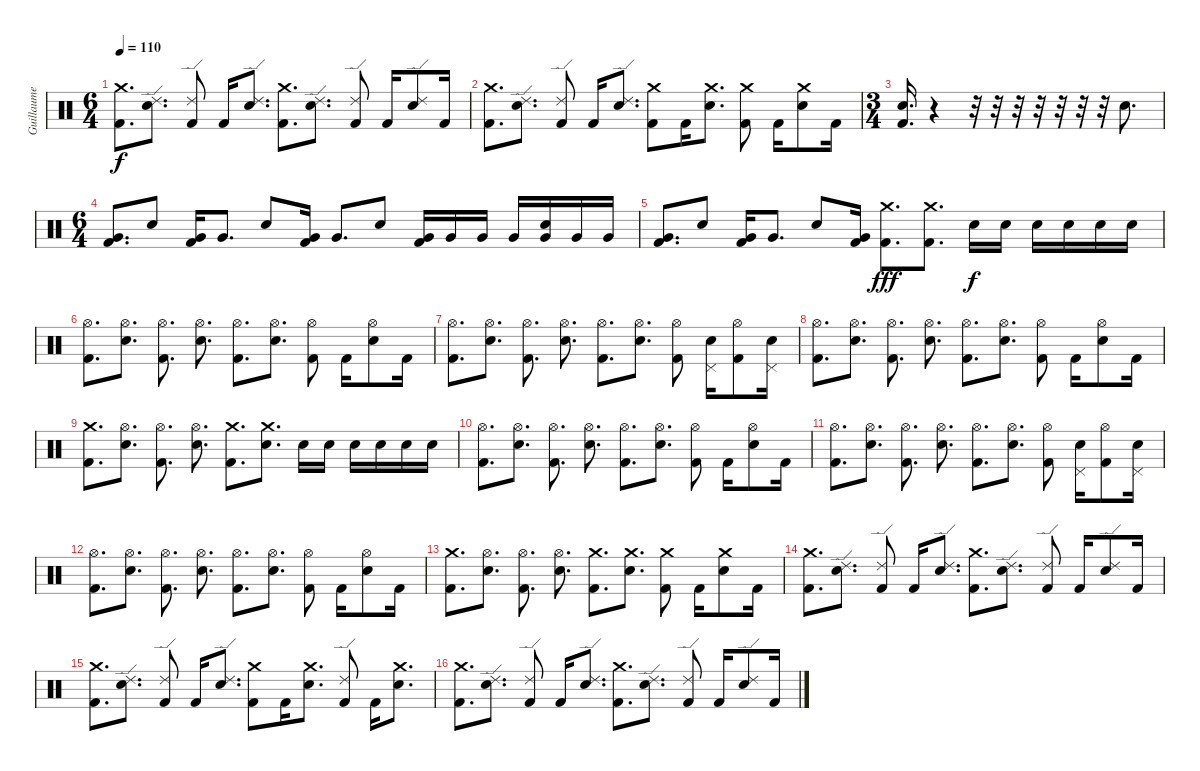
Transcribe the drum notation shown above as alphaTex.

\track ("Guillaume normalement" "Guillaume ") {instrument percussion}
\staff {score}
\articulation defaults
\ts (6 4)
\tempo 110
\clef neutral
\ks c
("Crash medium (hit)" "Kick (hit) 2").8{d dy f} ("Ride (edge) 2" "Electric Snare (hit)").8{d} ("Ride (edge) 2" "Kick (hit) 2").8 "Kick (hit) 2".16 ("Ride (edge) 2" "Electric Snare (hit)").8{d} ("Crash medium (hit)" "Kick (hit) 2").8{d} ("Ride (edge) 2" "Electric Snare (hit)").8{d} ("Ride (edge) 2" "Kick (hit) 2").8 "Kick (hit) 2".16 ("Ride (edge) 2" "Electric Snare (hit)").8 "Kick (hit) 2".16 |
("Crash medium (hit)" "Kick (hit) 2").8{d} ("Ride (edge) 2" "Electric Snare (hit)").8{d} ("Ride (edge) 2" "Kick (hit) 2").8 "Kick (hit) 2".16 ("Ride (edge) 2" "Electric Snare (hit)").8{d} ("Crash medium (hit)" "Kick (hit) 2").8 "Kick (hit) 2".16 ("Crash medium (hit)" "Electric Snare (hit)").8{d} ("Crash medium (hit)" "Kick (hit) 2").8 "Kick (hit) 2".16 ("Crash medium (hit)" "Electric Snare (hit)").8 "Kick (hit) 2".16 |
\ts (3 4)
("Electric Snare (hit)" "Kick (hit) 2").16{d} r.4 r.32 r.32 r.32 r.32 r.32 r.32 r.32 "Electric Snare (hit)".8{d} |
\ts (6 4)
("Very Low Tom (hit)" "Kick (hit) 2").8{d} "Electric Snare (hit)".8 ("Very Low Tom (hit)" "Kick (hit) 2").16 "Very Low Tom (hit)".8{d} "Electric Snare (hit)".8 ("Very Low Tom (hit)" "Kick (hit) 2").16 "Very Low Tom (hit)".8{d} "Electric Snare (hit)".8 ("Very Low Tom (hit)" "Kick (hit) 2").16 "Very Low Tom (hit)".16 "Very Low Tom (hit)".16 "Very Low Tom (hit)".16 ("Electric Snare (hit)" "Very Low Tom (hit)").16 "Very Low Tom (hit)".16 "Very Low Tom (hit)".16 |
("Very Low Tom (hit)" "Kick (hit) 2").8{d} "Electric Snare (hit)".8 ("Very Low Tom (hit)" "Kick (hit) 2").16 "Very Low Tom (hit)".8{d} "Electric Snare (hit)".8 ("Very Low Tom (hit)" "Kick (hit) 2").16 ("Crash medium (hit)" "Kick (hit) 2").8{d dy fff} ("Crash medium (hit)" "Kick (hit) 2").8{d} "Electric Snare (hit)".16{dy f} "Electric Snare (hit)".16 "Electric Snare (hit)".16 "Electric Snare (hit)".16 "Electric Snare (hit)".16 "Electric Snare (hit)".16 |
("Hi-Hat (open)" "Kick (hit) 2").8{d} ("Hi-Hat (open)" "Electric Snare (hit)").8{d} ("Hi-Hat (open)" "Kick (hit) 2").8{d} ("Hi-Hat (open)" "Electric Snare (hit)").8{d} ("Hi-Hat (open)" "Kick (hit) 2").8{d} ("Hi-Hat (open)" "Electric Snare (hit)").8{d} ("Hi-Hat (open)" "Kick (hit) 2").8 "Kick (hit) 2".16 ("Hi-Hat (open)" "Electric Snare (hit)").8 "Kick (hit) 2".16 |
("Hi-Hat (open)" "Kick (hit) 2").8{d} ("Hi-Hat (open)" "Electric Snare (hit)").8{d} ("Hi-Hat (open)" "Kick (hit) 2").8{d} ("Hi-Hat (open)" "Electric Snare (hit)").8{d} ("Hi-Hat (open)" "Kick (hit) 2").8{d} ("Hi-Hat (open)" "Electric Snare (hit)").8{d} ("Hi-Hat (open)" "Kick (hit) 2").8 ("Pedal Hi-Hat (hit)" "Electric Snare (hit)").16 ("Hi-Hat (open)" "Kick (hit) 2").8 ("Pedal Hi-Hat (hit)" "Electric Snare (hit)").16 |
("Hi-Hat (open)" "Kick (hit) 2").8{d} ("Hi-Hat (open)" "Electric Snare (hit)").8{d} ("Hi-Hat (open)" "Kick (hit) 2").8{d} ("Hi-Hat (open)" "Electric Snare (hit)").8{d} ("Hi-Hat (open)" "Kick (hit) 2").8{d} ("Hi-Hat (open)" "Electric Snare (hit)").8{d} ("Hi-Hat (open)" "Kick (hit) 2").8 "Kick (hit) 2".16 ("Hi-Hat (open)" "Electric Snare (hit)").8 "Kick (hit) 2".16 |
("Crash medium (hit)" "Kick (hit) 2").8{d} ("Hi-Hat (open)" "Electric Snare (hit)").8{d} ("Hi-Hat (open)" "Kick (hit) 2").8{d} ("Hi-Hat (open)" "Electric Snare (hit)").8{d} ("Crash medium (hit)" "Kick (hit) 2").8{d} ("Crash medium (hit)" "Electric Snare (hit)").8{d} "Electric Snare (hit)".16 "Electric Snare (hit)".16 "Electric Snare (hit)".16 "Electric Snare (hit)".16 "Electric Snare (hit)".16 "Electric Snare (hit)".16 |
("Hi-Hat (open)" "Kick (hit) 2").8{d} ("Hi-Hat (open)" "Electric Snare (hit)").8{d} ("Hi-Hat (open)" "Kick (hit) 2").8{d} ("Hi-Hat (open)" "Electric Snare (hit)").8{d} ("Hi-Hat (open)" "Kick (hit) 2").8{d} ("Hi-Hat (open)" "Electric Snare (hit)").8{d} ("Hi-Hat (open)" "Kick (hit) 2").8 "Kick (hit) 2".16 ("Hi-Hat (open)" "Electric Snare (hit)").8 "Kick (hit) 2".16 |
("Hi-Hat (open)" "Kick (hit) 2").8{d} ("Hi-Hat (open)" "Electric Snare (hit)").8{d} ("Hi-Hat (open)" "Kick (hit) 2").8{d} ("Hi-Hat (open)" "Electric Snare (hit)").8{d} ("Hi-Hat (open)" "Kick (hit) 2").8{d} ("Hi-Hat (open)" "Electric Snare (hit)").8{d} ("Hi-Hat (open)" "Kick (hit) 2").8 ("Pedal Hi-Hat (hit)" "Electric Snare (hit)").16 ("Hi-Hat (open)" "Kick (hit) 2").8 ("Pedal Hi-Hat (hit)" "Electric Snare (hit)").16 |
("Hi-Hat (open)" "Kick (hit) 2").8{d} ("Hi-Hat (open)" "Electric Snare (hit)").8{d} ("Hi-Hat (open)" "Kick (hit) 2").8{d} ("Hi-Hat (open)" "Electric Snare (hit)").8{d} ("Hi-Hat (open)" "Kick (hit) 2").8{d} ("Hi-Hat (open)" "Electric Snare (hit)").8{d} ("Hi-Hat (open)" "Kick (hit) 2").8 "Kick (hit) 2".16 ("Hi-Hat (open)" "Electric Snare (hit)").8 "Kick (hit) 2".16 |
("Crash medium (hit)" "Kick (hit) 2").8{d} ("Hi-Hat (open)" "Electric Snare (hit)").8{d} ("Hi-Hat (open)" "Kick (hit) 2").8{d} ("Hi-Hat (open)" "Electric Snare (hit)").8{d} ("Crash medium (hit)" "Kick (hit) 2").8{d} ("Crash medium (hit)" "Electric Snare (hit)").8{d} ("Crash medium (hit)" "Kick (hit) 2").8 "Kick (hit) 2".16 ("Crash medium (hit)" "Electric Snare (hit)").8 "Kick (hit) 2".16 |
("Crash medium (hit)" "Kick (hit) 2").8{d} ("Ride (edge) 2" "Electric Snare (hit)").8{d} ("Ride (edge) 2" "Kick (hit) 2").8 "Kick (hit) 2".16 ("Ride (edge) 2" "Electric Snare (hit)").8{d} ("Crash medium (hit)" "Kick (hit) 2").8{d} ("Ride (edge) 2" "Electric Snare (hit)").8{d} ("Ride (edge) 2" "Kick (hit) 2").8 "Kick (hit) 2".16 ("Ride (edge) 2" "Electric Snare (hit)").8 "Kick (hit) 2".16 |
("Crash medium (hit)" "Kick (hit) 2").8{d} ("Ride (edge) 2" "Electric Snare (hit)").8{d} ("Ride (edge) 2" "Kick (hit) 2").8 "Kick (hit) 2".16 ("Ride (edge) 2" "Electric Snare (hit)").8{d} ("Crash medium (hit)" "Kick (hit) 2").8 "Kick (hit) 2".16 ("Crash medium (hit)" "Electric Snare (hit)").8{d} ("Ride (edge) 2" "Kick (hit) 2").8 "Kick (hit) 2".16 ("Crash medium (hit)" "Electric Snare (hit)").8{d} |
("Crash medium (hit)" "Kick (hit) 2").8{d} ("Ride (edge) 2" "Electric Snare (hit)").8{d} ("Ride (edge) 2" "Kick (hit) 2").8 "Kick (hit) 2".16 ("Ride (edge) 2" "Electric Snare (hit)").8{d} ("Crash medium (hit)" "Kick (hit) 2").8{d} ("Ride (edge) 2" "Electric Snare (hit)").8{d} ("Ride (edge) 2" "Kick (hit) 2").8 "Kick (hit) 2".16 ("Ride (edge) 2" "Electric Snare (hit)").8 "Kick (hit) 2".16
